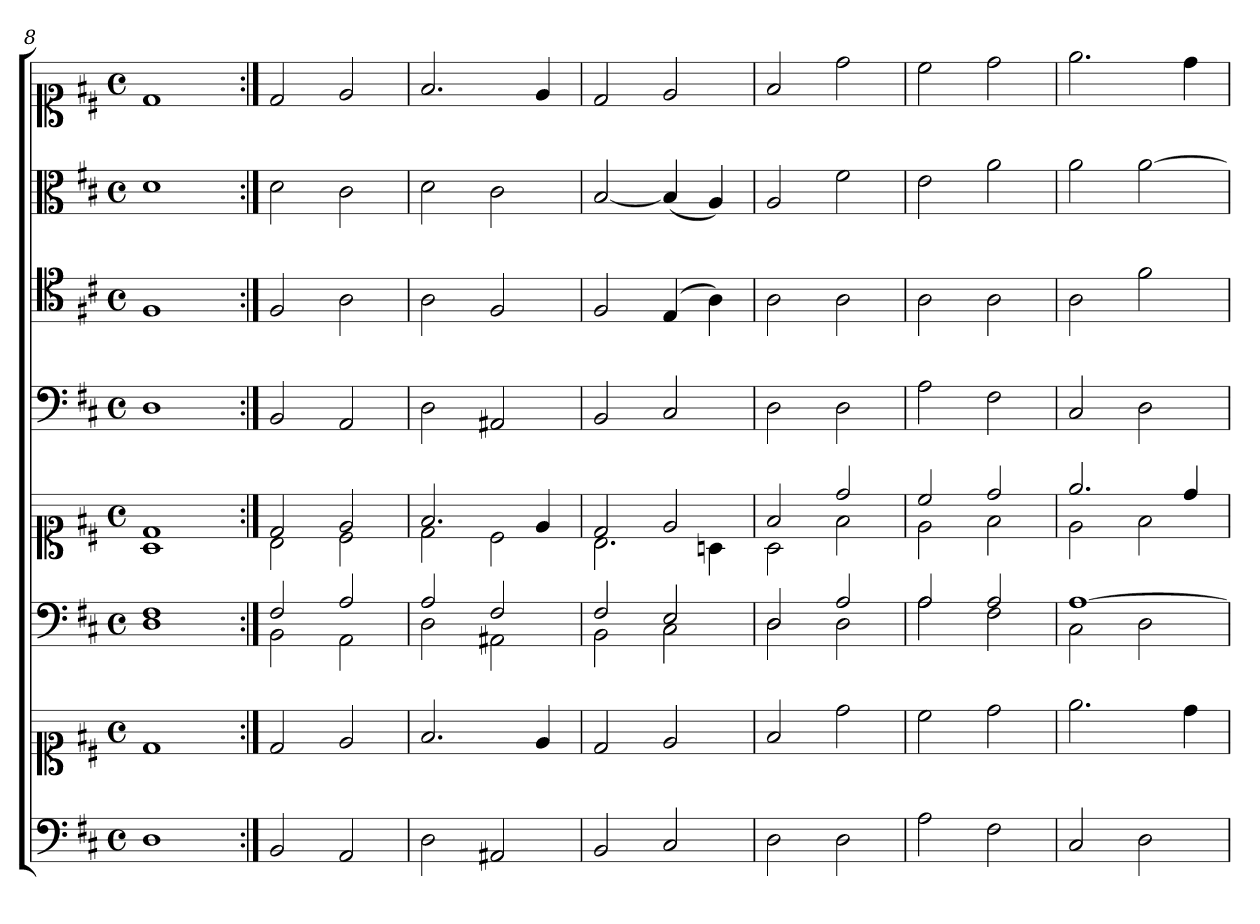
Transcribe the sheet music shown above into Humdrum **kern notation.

**kern	**kern	**kern	**kern	**kern	**kern	**kern	**kern
*part6	*part6	*part5	*part5	*part4	*part3	*part2	*part1
*staff8	*staff7	*staff6	*staff5	*staff4	*staff3	*staff2	*staff1
*clefF4	*clefC1	*clefF4	*clefC1	*clefF4	*clefC4	*clefC3	*clefC1
*k[f#c#]	*k[f#c#]	*k[f#c#]	*k[f#c#]	*k[f#c#]	*k[f#c#]	*k[f#c#]	*k[f#c#]
*D:	*D:	*D:	*D:	*D:	*D:	*D:	*D:
*M4/4	*M4/4	*M4/4	*M4/4	*M4/4	*M4/4	*M4/4	*M4/4
*met(c)	*met(c)	*met(c)	*met(c)	*met(c)	*met(c)	*met(c)	*met(c)
=8	=8	=8	=8	=8	=8	=8	=8
*	*	*^	*^	*	*	*	*
1D	1d	1F#	1D	1d	1A	1D	1F#	1d	1d
=9:|!	=9:|!	=9:|!	=9:|!	=9:|!	=9:|!	=9:|!	=9:|!	=9:|!	=9:|!
2BB	2d	2F#	2BB	2d	2B	2BB	2F#	2d	2d
2AA	2e	2A	2AA	2e	2c#	2AA	2A	2c#	2e
=10	=10	=10	=10	=10	=10	=10	=10	=10	=10
2D	2.f#	2A	2D	2.f#	2d	2D	2A	2d	2.f#
2AA#X	.	2F#	2AA#X	.	2c#	2AA#X	2F#	2c#	.
.	4e	.	.	4e	.	.	.	.	4e
=11	=11	=11	=11	=11	=11	=11	=11	=11	=11
2BB	2d	2F#	2BB	2d	2.B	2BB	2F#	[2B	2d
2C#	2e	2E	2C#	2e	.	2C#	(4E	(4B]	2e
.	.	.	.	.	4An	.	4A)	4A)	.
=12	=12	=12	=12	=12	=12	=12	=12	=12	=12
2D	2f#	2D	2D	2f#	2A	2D	2A	2A	2f#
2D	2dd	2A	2D	2dd	2f#	2D	2A	2f#	2dd
=13	=13	=13	=13	=13	=13	=13	=13	=13	=13
2A	2cc#	2A	2A	2cc#	2e	2A	2A	2e	2cc#
2F#	2dd	2A	2F#	2dd	2f#	2F#	2A	2a	2dd
=14	=14	=14	=14	=14	=14	=14	=14	=14	=14
2C#	2.ee	[1A	2C#	2.ee	2e	2C#	2A	2a	2.ee
2D	.	.	2D	.	2f#	2D	2f#	[2a	.
.	4dd	.	.	4dd	.	.	.	.	4dd
*	*	*v	*v	*	*	*	*	*	*
*	*	*	*v	*v	*	*	*	*
=	=	=	=	=	=	=	=
*-	*-	*-	*-	*-	*-	*-	*-
